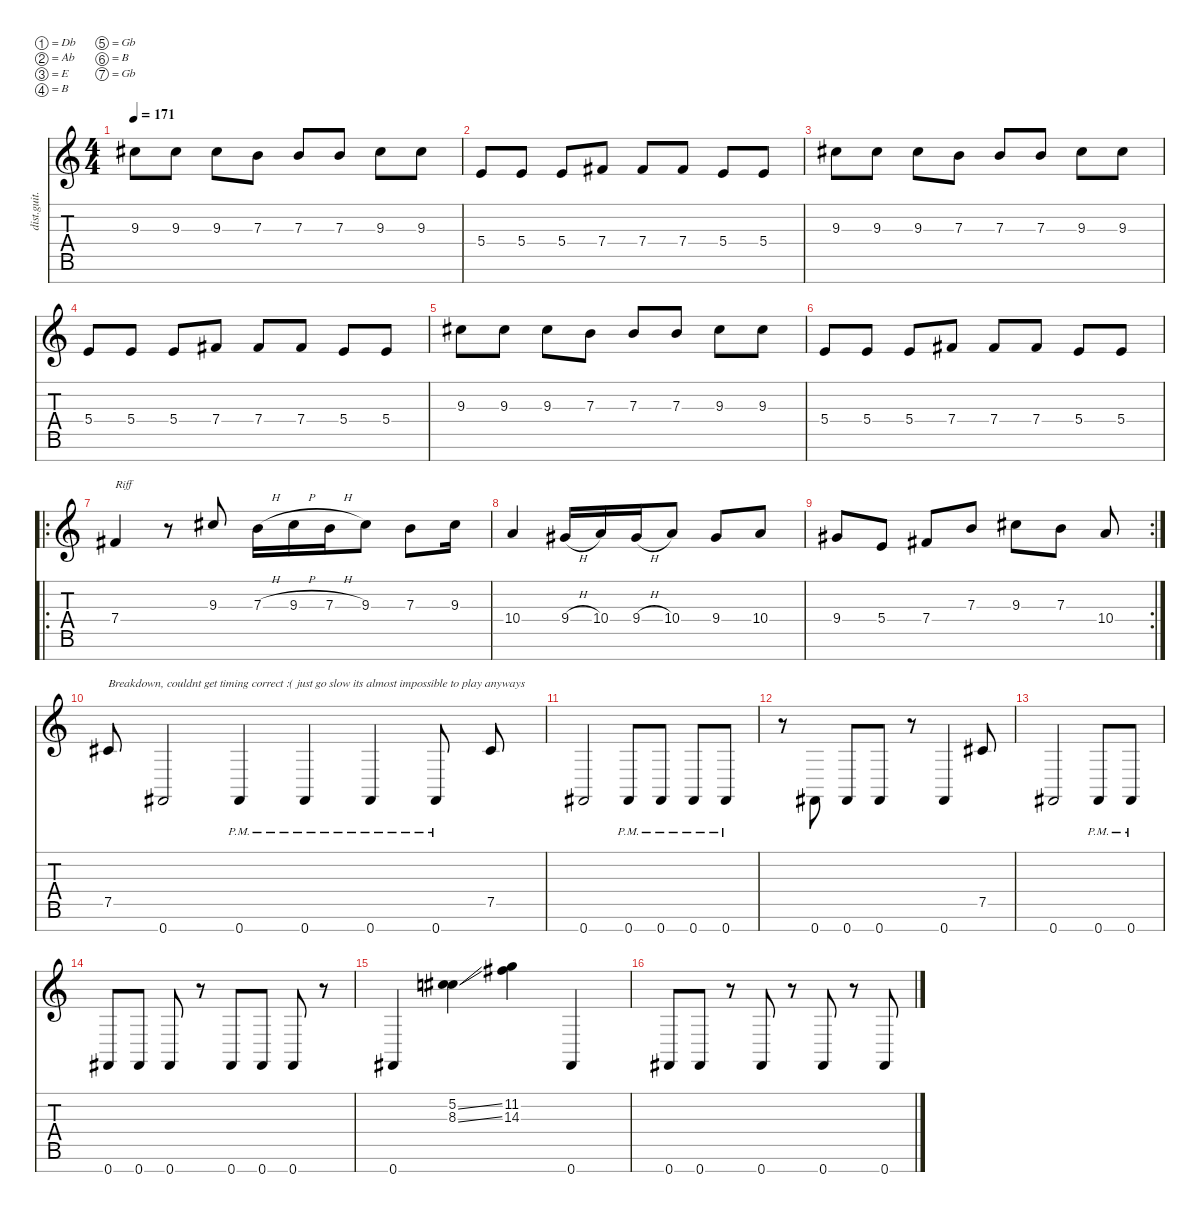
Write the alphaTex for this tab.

\defaultSystemsLayout 4
\hideDynamics
\bracketExtendMode nobrackets
\otherSystemsTrackNameOrientation horizontal
\track ("Distortion Guitar" "dist.guit.") {instrument distortionguitar}
\staff {score tabs}
\tuning (Db4 Ab3 E3 B2 Gb2 B1 Gb1)
\ts (4 4)
\tempo 171
\clef g2
\ks c
9.3{acc #}.8{dy mf beam Down} 9.3{acc #}.8{beam Down} 9.3{acc #}.8{beam Down} 7.3.8{beam Down} 7.3.8{beam Up} 7.3.8{beam Up} 9.3{acc #}.8{beam Down} 9.3{acc #}.8{beam Down} |
5.4.8{beam Up} 5.4.8{beam Up} 5.4.8{beam Up} 7.4{acc #}.8{beam Up} 7.4{acc #}.8{beam Up} 7.4{acc #}.8{beam Up} 5.4.8{beam Up} 5.4.8{beam Up} |
9.3{acc #}.8{beam Down} 9.3{acc #}.8{beam Down} 9.3{acc #}.8{beam Down} 7.3.8{beam Down} 7.3.8{beam Up} 7.3.8{beam Up} 9.3{acc #}.8{beam Down} 9.3{acc #}.8{beam Down} |
5.4.8{beam Up} 5.4.8{beam Up} 5.4.8{beam Up} 7.4{acc #}.8{beam Up} 7.4{acc #}.8{beam Up} 7.4{acc #}.8{beam Up} 5.4.8{beam Up} 5.4.8{beam Up} |
9.3{acc #}.8{beam Down} 9.3{acc #}.8{beam Down} 9.3{acc #}.8{beam Down} 7.3.8{beam Down} 7.3.8{beam Up} 7.3.8{beam Up} 9.3{acc #}.8{beam Down} 9.3{acc #}.8{beam Down} |
5.4.8{beam Up} 5.4.8{beam Up} 5.4.8{beam Up} 7.4{acc #}.8{beam Up} 7.4{acc #}.8{beam Up} 7.4{acc #}.8{beam Up} 5.4.8{beam Up} 5.4.8{beam Up} |
\ro
7.4{acc #}.4{txt "Riff" beam Up} r.8{beam Up} 9.3{acc #}.8{beam Down} 7.3{h}.16{beam Down} 9.3{h acc #}.16{beam Down} 7.3{h}.16{beam Down} 9.3{acc #}.8{beam Down} 7.3.8{beam Down} 9.3{acc #}.16{beam Down} |
10.4.4{beam Up} 9.4{h acc #}.16{beam Up} 10.4.16{beam Up} 9.4{h acc #}.16{beam Up} 10.4.8{beam Up} 9.4{acc #}.8{beam Up} 10.4.8{beam Up} |
\rc 2
9.4{acc #}.8{beam Up} 5.4.8{beam Up} 7.4{acc #}.8{beam Up} 7.3.8{beam Up} 9.3{acc #}.8{beam Down} 7.3.8{beam Down} 10.4.8{beam Up} |
7.5{acc #}.8{txt "Breakdown, couldnt get timing correct :( just go slow its almost impossible to play anyways" beam Up} 0.7{acc #}.2{beam Up} 0.7{pm acc #}.4{beam Up} 0.7{pm acc #}.4{beam Up} 0.7{pm acc #}.4{beam Up} 0.7{pm acc #}.8{beam Up} 7.5{acc #}.8{beam Up} |
0.7{acc #}.2{beam Up} 0.7{pm acc #}.8{beam Up} 0.7{pm acc #}.8{beam Up} 0.7{pm acc #}.8{beam Up} 0.7{pm acc #}.8{beam Up} |
r.8{beam Down} 0.7{acc #}.8{beam Up} 0.7{acc #}.8{beam Up} 0.7{acc #}.8{beam Up} r.8{beam Up} 0.7{acc #}.4{beam Up} 7.5{acc #}.8{beam Up} |
0.7{acc #}.2{beam Up} 0.7{pm acc #}.8{beam Up} 0.7{pm acc #}.8{beam Up} |
0.7{acc #}.8{beam Up} 0.7{acc #}.8{beam Up} 0.7{acc #}.8{beam Up} r.8{beam Up} 0.7{acc #}.8{beam Up} 0.7{acc #}.8{beam Up} 0.7{acc #}.8{beam Up} r.8{beam Up} |
0.7{acc #}.4{beam Up} (5.2{ss acc #} 8.3{ss}).4{beam Down} (14.3{acc #} 11.2).4{beam Down} 0.7{acc #}.4{beam Up} |
0.7{acc #}.8{beam Up} 0.7{acc #}.8{beam Up} r.8{beam Up} 0.7{acc #}.8{beam Up} r.8{beam Up} 0.7{acc #}.8{beam Up} r.8{beam Up} 0.7{acc #}.8{beam Up}
